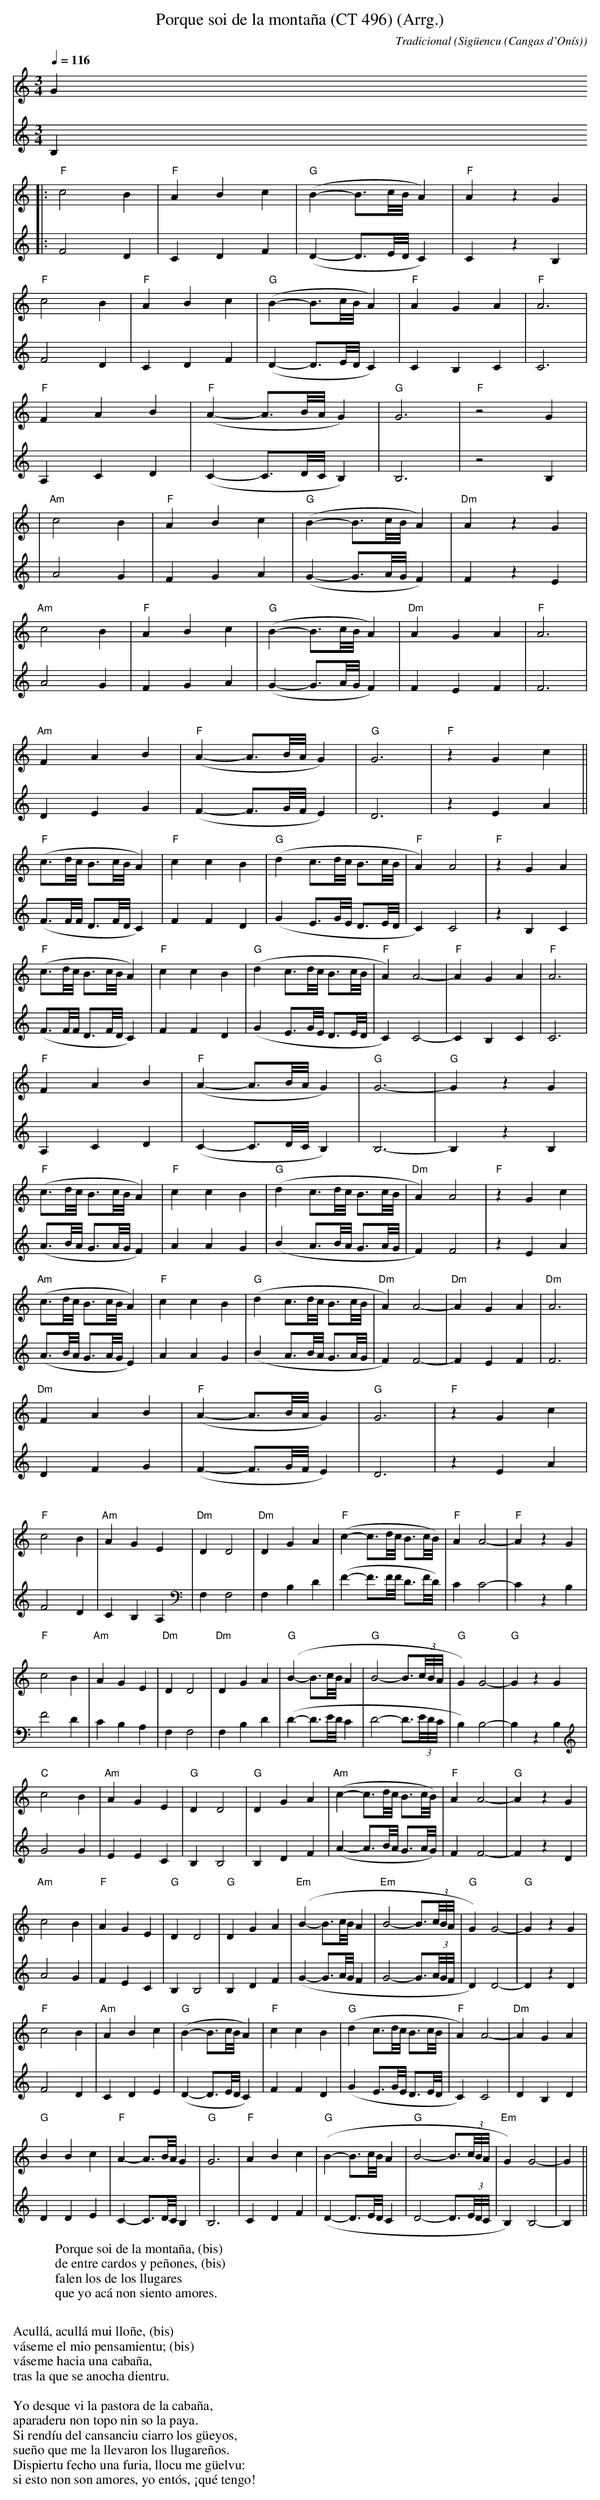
X:1
T:Porque soi de la montaña (CT 496) (Arrg.)
C:Tradicional
O:Sigüencu (Cangas d'Onís)
M:3/4
L:1/8
Q:1/4=116
K:C
V:1
G2
|: "F"c4 B2|"F"A2 B2 c2|("G"B2-B3/2c/4B/4 A2)|"F"A2 z2 G2|
"F"c4 B2|"F"A2 B2 c2|("G"B2-B3/2c/4B/4 A2)|"F"A2 G2 A2|"F"A6|
"F"F2 A2 B2|("F"A2-A3/2B/4A/4 G2)|"G"G6|"F"z4 G2|
|"Am"c4 B2|"F"A2 B2 c2|("G"B2-B3/2c/4B/4 A2)|"Dm"A2 z2 G2|
"Am"c4 B2|"F"A2 B2 c2|("G"B2-B3/2c/4B/4 A2)|"Dm"A2 G2 A2|"F"A6|
"Am"F2 A2 B2|("F"A2-A3/2B/4A/4 G2)|"G"G6|"F"z2 G2 c2||
("F"c3/2d/4c/4 B3/2c/4B/4 A2)|"F"c2 c2 B2|("G"d2 c3/2d/4c/4 B3/2c/4B/4|"F"A2) A4|"F"z2 G2 A2|
("F"c3/2d/4c/4 B3/2c/4B/4 A2)|"F"c2 c2 B2|("G"d2 c3/2d/4c/4 B3/2c/4B/4|"F"A2) A4-|"F"A2 G2 A2|"F"A6|
"F"F2 A2 B2|("F"A2-A3/2B/4A/4 G2)|"G"G6-|"G"G2 z2 G2|
("F"c3/2d/4c/4 B3/2c/4B/4 A2)|"F"c2 c2 B2|("G"d2 c3/2d/4c/4 B3/2c/4B/4|"Dm"A2) A4|"F"z2 G2 c2|
("Am"c3/2d/4c/4 B3/2c/4B/4 A2)|"F"c2 c2 B2|("G"d2 c3/2d/4c/4 B3/2c/4B/4|"Dm"A2) A4-|"Dm"A2 G2 A2|"Dm"A6|
"Dm"F2 A2 B2|("F"A2-A3/2B/4A/4 G2)|"G"G6|"F"z2 G2 c2|
"F"c4 B2|"Am"A2 G2 E2|"Dm"D2 D4|"Dm"D2 G2 A2|("F"c2-c3/2d/4c/4 B3/2c/4B/4)|"F"A2 A4-|"F"A2 z2 G2|
"F"c4 B2|"Am"A2 G2 E2|"Dm"D2 D4|"Dm"D2 G2 A2|("G"B2-B3/2c/4B/4 A2|"G"B4-B3/2(3c/4B/4A/4|"G"G2) G4-|"G"G2 z2 G2|
"C"c4 B2|"Am"A2 G2 E2|"G"D2 D4|"G"D2 G2 A2|("Am"c2-c3/2d/4c/4 B3/2c/4B/4)|"F"A2 A4-|"G"A2 z2 G2|
"Am"c4 B2|"F"A2 G2 E2|"G"D2 D4|"G"D2 G2 A2|("Em"B2-B3/2c/4B/4 A2|"Em"B4-B3/2(3c/4B/4A/4|"G"G2) G4-|"G"G2 z2 G2|
"F"c4 B2|"Am"A2 B2 c2|("G"B2-B3/2c/4B/4 A2)|"F"c2 c2 B2|("G"d2 c3/2d/4c/4 B3/2c/4B/4|"F"A2) A4-|"Dm"A2 G2 A2|
"G"B2 B2 c2|"F"A2-A3/2B/4A/4 G2|"G"G6|"F"A2 B2 c2|("G"B2-B3/2c/4B/4 A2|"G"B4-B3/2(3c/4B/4A/4|"Em"G2) G4-|G2 ||
V:2
B,2
|: F4 D2|C2 D2 F2|(D2-D3/2E/4D/4 C2)|C2 z2 B,2|
F4 D2|C2 D2 F2|(D2-D3/2E/4D/4 C2)|C2 B,2 C2|C6|
A,2 C2 D2|(C2-C3/2D/4C/4 B,2)|B,6|z4 B,2|
|A4 G2|F2 G2 A2|(G2-G3/2A/4G/4 F2)|F2 z2 E2|
A4 G2|F2 G2 A2|(G2-G3/2A/4G/4 F2)|F2 E2 F2|F6|
D2 E2 G2|(F2-F3/2G/4F/4 E2)|D6|z2 E2 A2||
(F3/2F/4F/4 D3/2F/4D/4 C2)|F2 F2 D2|(G2 E3/2G/4E/4 D3/2E/4D/4|C2) C4|z2 B,2 C2|
(F3/2F/4F/4 D3/2F/4D/4 C2)|F2 F2 D2|(G2 E3/2G/4E/4 D3/2E/4D/4|C2) C4-|C2 B,2 C2|C6|
A,2 C2 D2|(C2-C3/2D/4C/4 B,2)|B,6-|B,2 z2 B,2|
(A3/2B/4A/4 G3/2A/4G/4 F2)|A2 A2 G2|(B2 A3/2B/4A/4 G3/2A/4G/4|F2) F4|z2 E2 A2|
(A3/2B/4A/4 G3/2A/4G/4 E2)|A2 A2 G2|(B2 A3/2B/4A/4 G3/2A/4G/4|F2) F4-|F2 E2 F2|F6|
D2 F2 G2|(F2-F3/2G/4F/4 E2)|D6|z2 E2 A2|
F4 D2|C2 B,2 A,2|F,2 F,4|F,2 B,2 D2|(F2-F3/2F/4F/4 D3/2F/4D/4)|C2 C4-|C2 z2 B,2|
F4 D2|C2 B,2 A,2|F,2 F,4|F,2 B,2 D2|(D2-D3/2E/4D/4 C2|D4-D3/2(3E/4D/4C/4|B,2) B,4-|B,2 z2 B,2|
G4 G2|E2 E2 C2|B,2 B,4|B,2 D2 F2|(A2-A3/2B/4A/4 G3/2A/4G/4)|F2 F4-|F2 z2 D2|
A4 G2|F2 E2 C2|B,2 B,4|B,2 D2 F2|(G2-G3/2A/4G/4 F2|G4-G3/2(3A/4G/4F/4|D2) D4-|D2 z2 D2|
F4 D2|C2 D2 E2|(D2-D3/2E/4D/4 C2)|F2 F2 D2|(G2 E3/2G/4E/4 D3/2E/4D/4|C2) C4-|D2 B,2 D2|
D2 D2 E2|C2-C3/2D/4C/4 B,2|B,6|C2 D2 F2|(D2-D3/2E/4D/4 C2|D4-D3/2(3E/4D/4C/4|B,2) B,4-|B,2 ||
W:Porque soi de la montaña, (bis)
W:de entre cardos y peñones, (bis)
W:falen los de los llugares
W:que yo acá non siento amores.
W:
W:Acullá, acullá mui lloñe, (bis)
W:váseme el mio pensamientu; (bis)
W:váseme hacia una cabaña,
W:tras la que se anocha dientru.
W:
W:Yo desque vi la pastora de la cabaña,
W:aparaderu non topo nin so la paya.
W:Si rendíu del cansanciu ciarro los güeyos,
W:sueño que me la llevaron los llugareños.
W:Dispiertu fecho una furia, llocu me güelvu:
W:si esto non son amores, yo entós, ¡qué tengo!
